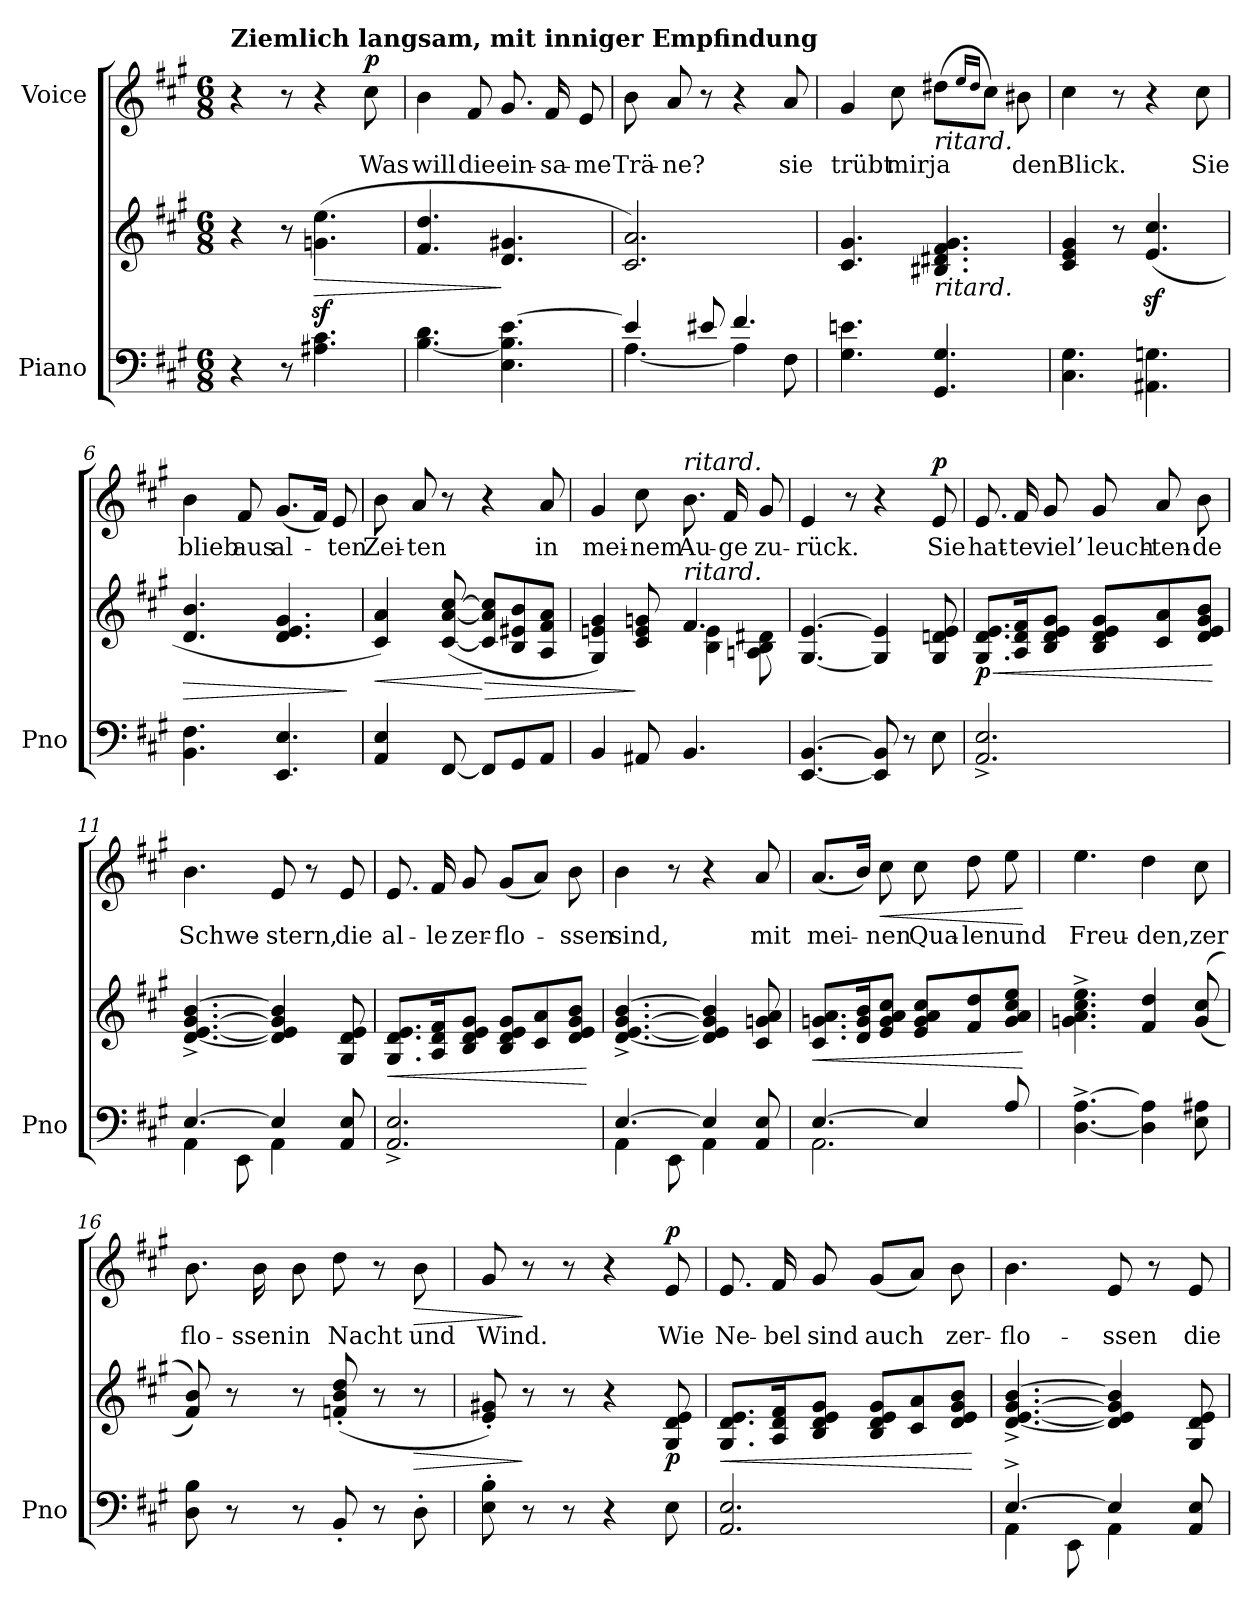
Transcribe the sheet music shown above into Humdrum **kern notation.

**kern	**kern	**dynam	**kern	**text	**dynam
*part2	*part2	*part2	*part1	*part1	*part1
*staff3	*staff2	*staff2/3	*staff1	*staff1	*staff1
*I"Piano	*	*	*I"Voice	*	*
*I'Pno	*	*	*	*	*
*clefF4	*clefG2	*	*clefG2	*	*
*k[f#c#g#]	*k[f#c#g#]	*	*k[f#c#g#]	*	*
*M6/8	*M6/8	*	*M6/8	*	*
=1	=1	=1	=1	=1	=1
!	!	!	!LO:TX:a:B:t=Ziemlich langsam, mit inniger Empfindung	!	!
4r	4r	.	4r	.	.
8r	8r	.	8r	.	.
!	!	!LO:HP:b	!	!	!
4.A#X\ 4.c#\	(4.gn\z< 4.ee\z<	>	4r	.	.
!	!	!	!	!LO:LY:b	!LO:DY:a
.	.	.	8cc#\	Was	p
=2	=2	=2	=2	=2	=2
!	!	!	!	!LO:LY:b	!
[4.B\ 4.d\	4.f#/ 4.dd/	.	4b\	will	.
!	!	!	!	!LO:LY:b	!
.	.	.	8f#/	die	.
!	!	!	!	!LO:LY:b	!
4.E\ 4.B\] [>4.e\	4.d/ 4.g#X/	]	8.g#/	ein-	.
!	!	!	!	!LO:LY:b	!
.	.	.	16f#/	-sa-	.
!	!	!	!	!LO:LY:b	!
.	.	.	8e/	-me	.
=3	=3	=3	=3	=3	=3
*^	*	*	*	*	*
!	!	!	!	!	!LO:LY:b	!
4e/]	[4.A\	2.c#/ 2.a/)	.	8b\	Trä-	.
!	!	!	!	!	!LO:LY:b	!
.	.	.	.	8a/	-ne?	.
8e#X/	.	.	.	8r	.	.
4.f#/	4A\]	.	.	4r	.	.
!	!	!	!	!	!LO:LY:b	!
.	8F#\	.	.	8a/	sie	.
=4	=4	=4	=4	=4	=4	=4
!	!	!	!	!	!LO:LY:b	!
*v	*v	*	*	*	*	*
4.G#\ 4.en\	4.c#/ 4.g#/	.	4g#/	trübt	.
!	!	!	!	!LO:LY:b	!
.	.	.	8cc#\	mir	.
!	!	!	!LO:TX:b:i:t=ritard.	!	!
!	!LO:TX:b:i:t=ritard.	!	!	!	!
!	!	!	!	!LO:LY:b	!
4.GG#/ 4.G#/	4.B#X/ 4.d#X/ 4.f#/ 4.g#/	.	(8dd#X\L	ja	.
.	.	.	16qee/LL	.	.
.	.	.	16qdd#/JJ	.	.
.	.	.	8cc#\J)	.	.
!	!	!	!	!LO:LY:b	!
.	.	.	8b#X\	den	.
!!LO:LB:g=z
=5	=5	=5	=5	=5	=5
!	!	!	!	!LO:LY:b	!
4.C#\ 4.G#\	4c#/ 4e/ 4g#/	.	4cc#\	Blick.	.
.	8r	.	8r	.	.
4.AA#X\ 4.Gn\	(<4.e/z< 4.cc#/z<	.	4r	.	.
!	!	!	!	!LO:LY:b	!
.	.	.	8cc#\	Sie	.
=6	=6	=6	=6	=6	=6
!	!	!LO:HP:b	!	!LO:LY:b	!
4.BB\ 4.F#\	4.d/ 4.b/	>	4b\	blieb	.
!	!	!	!	!LO:LY:b	!
.	.	.	8f#/	aus	.
!	!	!	!	!LO:LY:b	!
4.EE/ 4.E/	4.d/ 4.e/ 4.g#/	.	(8.g#/L	al-	.
.	.	.	16f#/Jk)	.	.
!	!	!	!	!LO:LY:b	!
.	.	.	8e/	-ten	.
.	.	]	.	.	.
=7	=7	=7	=7	=7	=7
!	!	!LO:HP:b	!	!LO:LY:b	!
4AA/ 4E/	4c#/ 4a/)	<	8b\	Zei-	.
!	!	!	!	!LO:LY:b	!
.	.	.	8a/	-ten	.
[8FF#/	([8c#/ [8a/ [8cc#/	.	8r	.	.
!	!	!LO:HP:n=1:b	!	!	!
8FF#/L]	8c#/] 8a/] 8cc#/]L	[ >	4r	.	.
8GG#/	8B/ 8e#X/ 8b/	.	.	.	.
!	!	!	!	!LO:LY:b	!
8AA/J	8A/ 8f#/ 8a/J	.	8a/	in	.
=8	=8	=8	=8	=8	=8
*	*^	*	*	*	*
!	!	!	!	!	!LO:LY:b	!
4BB/	4G#/ 4en/ 4g#/)	4ryy	.	4g#/	mei-	.
!	!	!	!	!	!LO:LY:b	!
8AA#X/	8c#/ 8e/ 8gn/	8ryy	]	8cc#\	-nem	.
!	!	!	!	!LO:TX:a:i:t=ritard.	!	!
!	!LO:TX:a:i:t=ritard.	!	!	!	!	!
!	!	!	!	!	!LO:LY:b	!
4.BB/	4.f#/	4B\ 4e\	.	8.b\	Au-	.
!	!	!	!	!	!LO:LY:b	!
.	.	.	.	16f#/	-ge	.
!	!	!	!	!	!LO:LY:b	!
.	.	8An\ 8B\ 8d#X\	.	8g#/	zu-	.
=9	=9	=9	=9	=9	=9	=9
!	!	!	!	!	!LO:LY:b	!
*	*v	*v	*	*	*	*
[4.EE/ [4.BB/	[4.G#/ [4.e/	.	4e/	-rück.	.
.	.	.	8r	.	.
8EE/] 8BB/]	4G#/] 4e/]	.	4r	.	.
8r	.	.	.	.	.
!	!	!	!	!LO:LY:b	!LO:DY:a
8E\	8G#/ 8dn/ 8e/	.	8e/	Sie	p
!!LO:LB:g=z
=10	=10	=10	=10	=10	=10
!	!	!LO:HP:b	!	!LO:LY:b	!
!	!	!LO:DY:n=1:b	!	!	!
2.AA/^ 2.E/^	8.G#/ 8.d/ 8.e/L	< p	8.e/	hat-	.
!	!	!	!	!LO:LY:b	!
.	16A/ 16d/ 16f#/K	.	16f#/	-te	.
!	!	!	!	!LO:LY:b	!
.	8B/ 8d/ 8e/ 8g#/J	.	8g#/	viel’	.
!	!	!	!	!LO:LY:b	!
.	8B/ 8d/ 8e/ 8g#/L	.	8g#/	leuch-	.
!	!	!	!	!LO:LY:b	!
.	8c#/ 8a/	.	8a/	-ten-	.
!	!	!	!	!LO:LY:b	!
.	8d/ 8e/ 8g#/ 8b/J	.	8b\	-de	.
.	.	[	.	.	.
=11	=11	=11	=11	=11	=11
*^	*	*	*	*	*
!	!	!	!	!	!LO:LY:b	!
[4.E/	4AA\	[4.d/^> [<4.e/^> [>4.g#/^> [4.b/^>	.	4.b\	Schwe-	.
.	8EE\	.	.	.	.	.
!	!	!	!	!	!LO:LY:b	!
4E/]	4AA\	4d/] 4e/] 4g#/] 4b/]	.	8e/	-stern,	.
.	.	.	.	8r	.	.
!	!	!	!	!	!LO:LY:b	!
8AA/ 8E/	8ryy	8G#/ 8d/ 8e/	.	8e/	die	.
=12	=12	=12	=12	=12	=12	=12
!	!	!	!LO:HP:b	!	!LO:LY:b	!
*v	*v	*	*	*	*	*
2.AA/^ 2.E/^	8.G#/ 8.d/ 8.e/L	<	8.e/	al-	.
!	!	!	!	!LO:LY:b	!
.	16A/ 16d/ 16f#/K	.	16f#/	-le	.
!	!	!	!	!LO:LY:b	!
.	8B/ 8d/ 8e/ 8g#/J	.	8g#/	zer-	.
!	!	!	!	!LO:LY:b	!
.	8B/ 8d/ 8e/ 8g#/L	.	(8g#/L	-flo-	.
.	8c#/ 8a/	.	8a/J)	.	.
!	!	!	!	!LO:LY:b	!
.	8d/ 8e/ 8g#/ 8b/J	.	8b\	-ssen	.
.	.	[	.	.	.
=13	=13	=13	=13	=13	=13
*^	*	*	*	*	*
!	!	!	!	!	!LO:LY:b	!
[4.E/	4AA\	[4.d/^> [<4.e/^> [>4.g#/^> [4.b/^>	.	4b\	sind,	.
.	8EE\	.	.	8r	.	.
4E/]	4AA\	4d/] 4e/] 4g#/] 4b/]	.	4r	.	.
!	!	!	!	!	!LO:LY:b	!
8AA/ 8E/	8ryy	8c#/ 8gn/ 8a/	.	8a/	mit	.
!!LO:LB:g=z
=14	=14	=14	=14	=14	=14	=14
!	!	!	!LO:HP:b	!	!LO:LY:b	!
[4.E/	2.AA\	8.c#/ 8.gn/ 8.a/L	<	(8.a/L	mei-	.
.	.	16d/ 16g/ 16b/K	.	16b/Jk)	.	.
!	!	!	!	!	!LO:LY:b	!LO:HP:b
.	.	8e/ 8g/ 8a/ 8cc#/J	.	8cc#\	-nen	<
!	!	!	!	!	!LO:LY:b	!
4E/]	.	8e/ 8g/ 8a/ 8cc#/L	.	8cc#\	Qua-	.
!	!	!	!	!	!LO:LY:b	!
.	.	8f#/ 8dd/	.	8dd\	-len	.
!	!	!	!	!	!LO:LY:b	!
8A/	.	8g/ 8a/ 8cc#/ 8ee/J	.	8ee\	und	.
*v	*v	*	*	*	*	*
.	.	[	.	.	[
=15	=15	=15	=15	=15	=15
!	!	!	!	!LO:LY:b	!
[4.D\^ [4.A\^	4.gn\^ 4.a\^ 4.cc#\^ 4.ee\^	.	4.ee\	Freu-	.
!	!	!	!	!LO:LY:b	!
4D\] 4A\]	4f#/ 4dd/	.	4dd\	-den,	.
!	!	!	!	!LO:LY:b	!
8E\ 8A#X\	((>8g/ 8cc#/	.	8cc#\	zer	.
=16	=16	=16	=16	=16	=16
!	!	!	!	!LO:LY:b	!
8D\ 8B\	8f#/ 8b/))	.	8.b\	flo-	.
8r	8r	.	.	.	.
!	!	!	!	!LO:LY:b	!
.	.	.	16b\	-ssen	.
!	!	!	!	!LO:LY:b	!
8r	8r	.	8b\	in	.
!	!	!	!	!LO:LY:b	!
8BB'>/	(8fn/' 8b/' 8dd/'	.	8dd\	Nacht	.
8r	8r	.	8r	.	.
!	!	!LO:HP:b	!	!LO:LY:b	!LO:HP:b
8D'\	8r	>	8b\	und	>
=17	=17	=17	=17	=17	=17
!	!	!	!	!LO:LY:b	!
8E\' 8B\'	8e/' 8g#X/')	.	8g#/	Wind.	.
8r	8r	]	8r	.	]
8r	8r	.	8r	.	.
4r	4r	.	4r	.	.
!	!	!LO:DY:b	!	!LO:LY:b	!LO:DY:a
8E\	8G#/ 8d/ 8e/	p	8e/	Wie	p
!!LO:PB:g=z
=18	=18	=18	=18	=18	=18
!	!	!LO:HP:b	!	!LO:LY:b	!
2.AA/ 2.E/	8.G#/ 8.d/ 8.e/L	<	8.e/	Ne-	.
!	!	!	!	!LO:LY:b	!
.	16A/ 16d/ 16f#/K	.	16f#/	-bel	.
!	!	!	!	!LO:LY:b	!
.	8B/ 8d/ 8e/ 8g#/J	.	8g#/	sind	.
!	!	!	!	!LO:LY:b	!
.	8B/ 8d/ 8e/ 8g#/L	.	(8g#/L	auch	.
.	8c#/ 8a/	.	8a/J)	.	.
!	!	!	!	!LO:LY:b	!
.	8d/ 8e/ 8g#/ 8b/J	.	8b\	zer-	.
.	.	[	.	.	.
=19	=19	=19	=19	=19	=19
*^	*	*	*	*	*
!	!	!	!	!	!LO:LY:b	!
[4.E^/	4AA\	[4.d/^> [<4.e/^> [>4.g#/^> [4.b/^>	.	4.b\	-flo-	.
.	8EE\	.	.	.	.	.
!	!	!	!	!	!LO:LY:b	!
4E/]	4AA\	4d/] 4e/] 4g#/] 4b/]	.	8e/	-ssen	.
.	.	.	.	8r	.	.
!	!	!	!	!	!LO:LY:b	!
8AA/ 8E/	8ryy	8G#/ 8d/ 8e/	.	8e/	die	.
*v	*v	*	*	*	*	*
=	=	=	=	=	=
*-	*-	*-	*-	*-	*-
